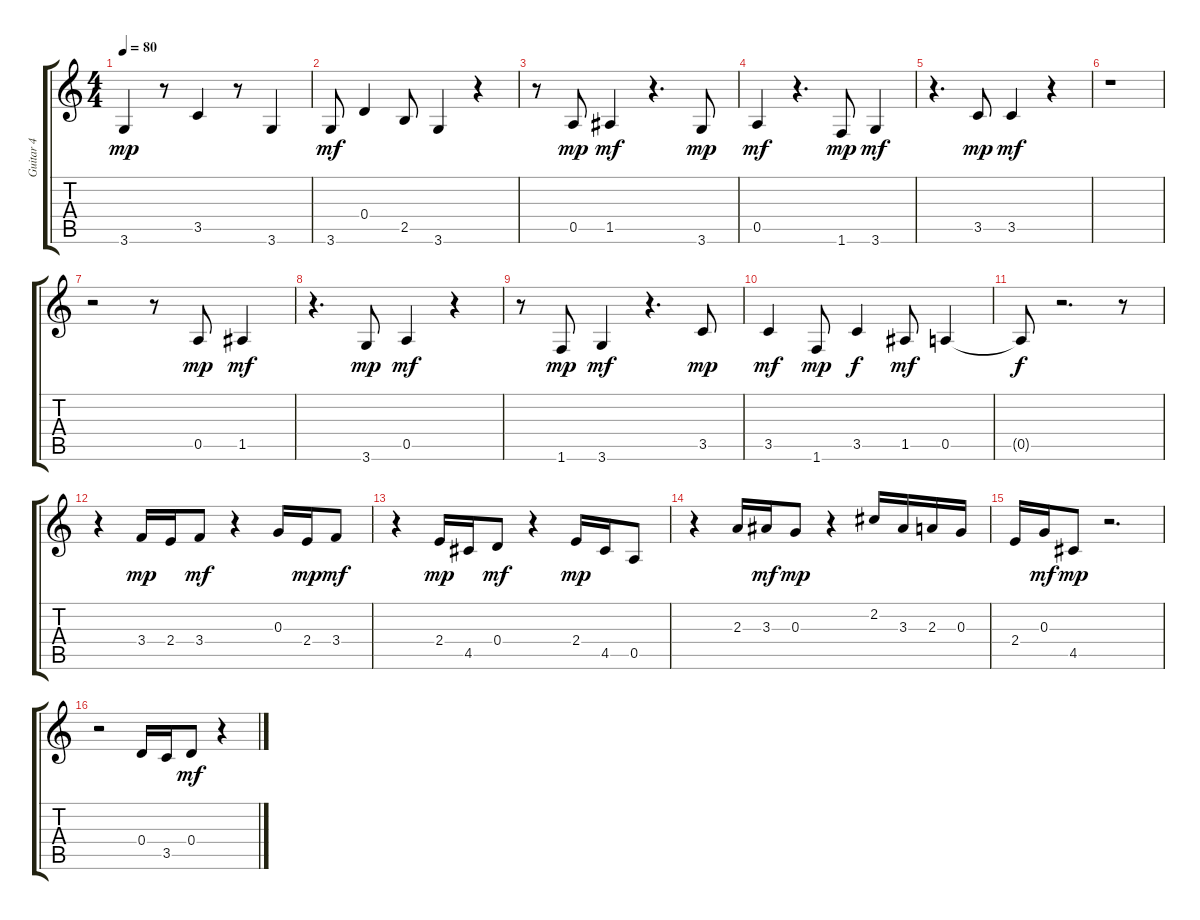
\track ("Guitar 4" "Guitar 4") {instrument acousticguitarnylon}
\staff {score tabs}
\tuning (E4 B3 G3 D3 A2 E2) {hide}
\ts (4 4)
\tempo 80
\clef g2
\ks c
3.6.4{dy mp} r.8 3.5.4 r.8 3.6.4 |
3.6.8{dy mf} 0.4.4 2.5.8 3.6.4 r.4 |
r.8 0.5.8{dy mp} 1.5.4{dy mf} r.4{d} 3.6.8{dy mp} |
0.5.4{dy mf} r.4{d} 1.6.8{dy mp} 3.6.4{dy mf} |
r.4{d} 3.5.8{dy mp} 3.5.4{dy mf} r.4 |
r.1 |
r.2 r.8 0.5.8{dy mp} 1.5.4{dy mf} |
r.4{d} 3.6.8{dy mp} 0.5.4{dy mf} r.4 |
r.8 1.6.8{dy mp} 3.6.4{dy mf} r.4{d} 3.5.8{dy mp} |
3.5.4{dy mf} 1.6.8{dy mp} 3.5.4{dy f} 1.5.8{dy mf} 0.5.4 |
0.5{t}.8{dy f} r.2{d} r.8 |
r.4 3.4.16{dy mp} 2.4.16 3.4.8{dy mf} r.4 0.3.16 2.4.16{dy mp} 3.4.8{dy mf} |
r.4 2.4.16{dy mp} 4.5.16 0.4.8{dy mf} r.4 2.4.16{dy mp} 4.5.16 0.5.8 |
r.4 2.3.16 3.3.16{dy mf} 0.3.8{dy mp} r.4 2.2.16 3.3.16 2.3.16 0.3.16 |
2.4.16 0.3.16{dy mf} 4.5.8{dy mp} r.2{d} |
r.2 0.4.16 3.5.16 0.4.8{dy mf} r.4
